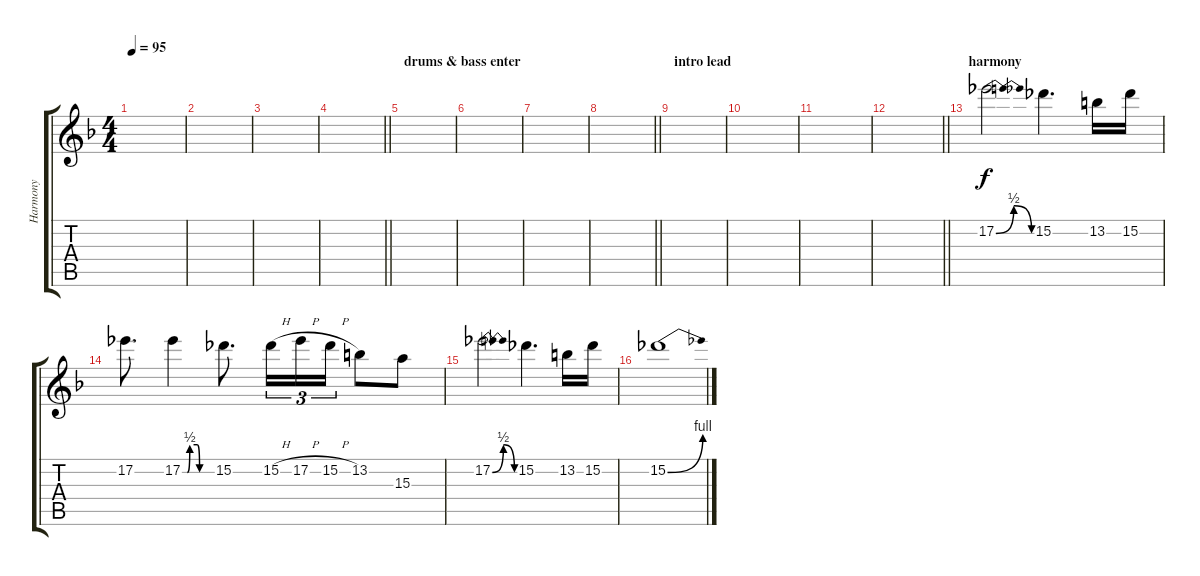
\track ("Harmony" "Harmony") {instrument distortionguitar}
\staff {score tabs}
\tuning (Eb4 Bb3 Gb3 Db3 Ab2 Eb2) {hide}
\ts (4 4)
\tempo 95
\clef g2
\ks dminor
|
|
|
\barLineRight lightlight
|
\section ("" "drums & bass enter")
|
|
|
\barLineRight lightlight
|
\section ("" "intro lead")
|
|
|
\barLineRight lightlight
|
\section ("" "harmony")
17.2{be (bendrelease 0 0 15 2 39 2 60 0)}.2 15.2.4{d} 13.2.16 15.2.16 |
17.2.8{d} 17.2{be (custom 0 0 10 0 15 2 30 2 35 0 45 0 60 0)}.4 15.2.8{d} 15.2{h}.16{tu (3 2)} 17.2{h}.16{tu (3 2)} 15.2{h}.16{tu (3 2)} 13.2.8 15.3.8 |
17.2{be (bendrelease 0 0 15 2 39 2 60 0)}.2 15.2.4{d} 13.2.16 15.2.16 |
15.2{be (bend 0 0 60 4)}.1
